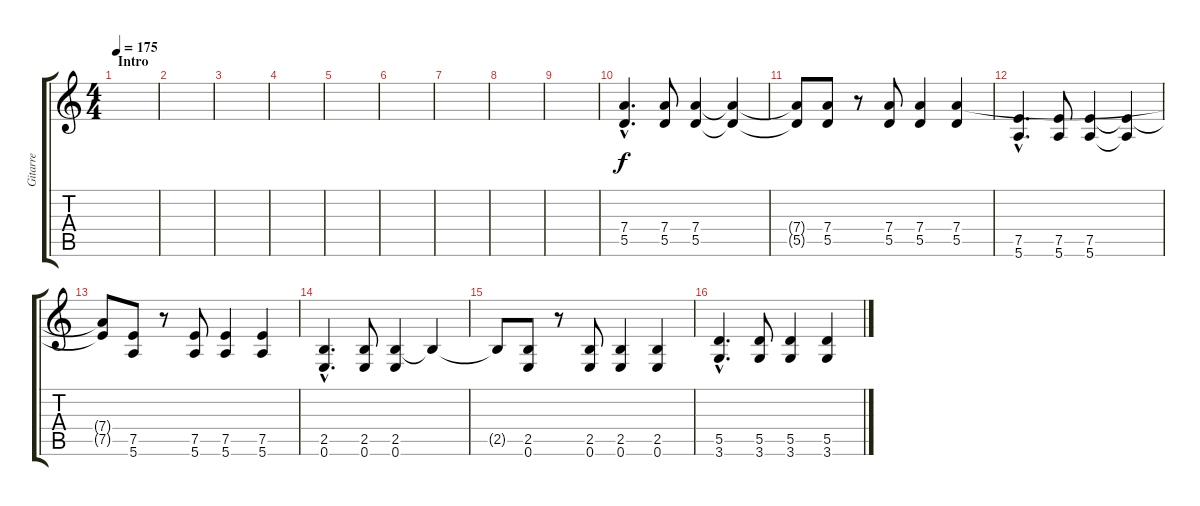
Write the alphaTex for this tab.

\track ("Gitarre" "Gitarre") {instrument distortionguitar}
\staff {score tabs}
\tuning (E4 B3 G3 D3 A2 E2) {hide}
\ts (4 4)
\section ("" "Intro")
\tempo 175
\clef g2
\ks c
|
|
|
|
|
|
|
|
|
(7.4{hac} 5.5{hac}).4{d} (7.4 5.5).8 (7.4 5.5).4 (7.4{t} 5.5{t}).4 |
(7.4{t} 5.5{t}).8 (7.4 5.5).8 r.8 (7.4 5.5).8 (7.4 5.5).4 (7.4 5.5).4 |
(7.5{hac} 5.6{hac}).4{d} (7.5 5.6).8 (7.5 5.6).4 (7.5{t} 5.6{t}).4 |
(7.4{t} 7.5{t}).8 (7.5 5.6).8 r.8 (7.5 5.6).8 (7.5 5.6).4 (7.5 5.6).4 |
(2.5{hac} 0.6{hac}).4{d} (2.5 0.6).8 (2.5 0.6).4 2.5{t}.4 |
2.5{t}.8 (2.5 0.6).8 r.8 (2.5 0.6).8 (2.5 0.6).4 (2.5 0.6).4 |
(5.5{hac} 3.6{hac}).4{d} (5.5 3.6).8 (5.5 3.6).4 (5.5 3.6).4
